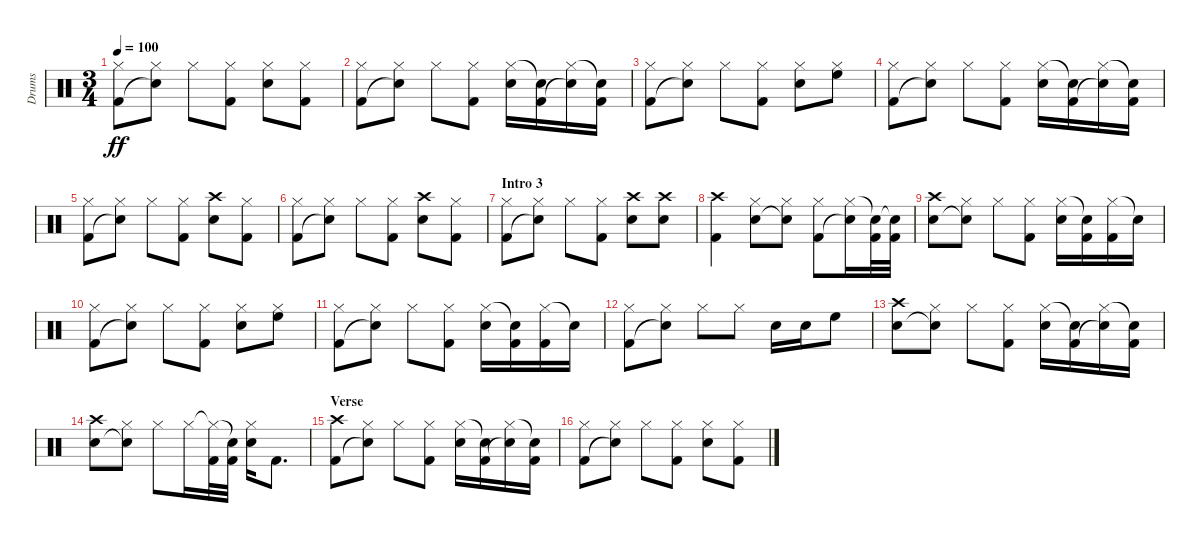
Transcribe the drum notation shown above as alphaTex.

\track ("Drums" "Drums") {instrument percussion}
\staff {score}
\articulation defaults
\ts (3 4)
\tempo 100
\clef neutral
\ks c
("Hi-Hat (closed)" "Kick (hit) 2").8{dy ff} ("Hi-Hat (closed)" "Snare (hit)"{t}).8 "Hi-Hat (closed)".8 ("Hi-Hat (closed)" "Kick (hit) 2").8 ("Hi-Hat (closed)" "Snare (hit) 2").8 ("Hi-Hat (closed)" "Kick (hit) 2").8 |
("Hi-Hat (closed)" "Kick (hit) 2").8 ("Hi-Hat (closed)" "Snare (hit)"{t}).8 "Hi-Hat (closed)".8 ("Hi-Hat (closed)" "Kick (hit) 2").8 ("Hi-Hat (closed)" "Snare (hit) 2").16 ("Snare (hit)"{t} "Kick (hit) 2").16 ("Hi-Hat (closed)" "Snare (hit)"{t}).16 ("Snare (hit)"{t} "Kick (hit) 2").16 |
("Hi-Hat (closed)" "Kick (hit) 2").8 ("Hi-Hat (closed)" "Snare (hit)"{t}).8 "Hi-Hat (closed)".8 ("Hi-Hat (closed)" "Kick (hit) 2").8 ("Hi-Hat (closed)" "Snare (hit) 2").8 ("Hi-Hat (closed)" "High Floor Tom (hit)").8 |
("Hi-Hat (closed)" "Kick (hit) 2").8 ("Hi-Hat (closed)" "Snare (hit)"{t}).8 "Hi-Hat (closed)".8 ("Hi-Hat (closed)" "Kick (hit) 2").8 ("Hi-Hat (closed)" "Snare (hit) 2").16 ("Snare (hit)"{t} "Kick (hit) 2").16 ("Hi-Hat (closed)" "Snare (hit)"{t}).16 ("Snare (hit)"{t} "Kick (hit) 2").16 |
("Hi-Hat (closed)" "Kick (hit) 2").8 ("Hi-Hat (closed)" "Snare (hit)"{t}).8 "Hi-Hat (closed)".8 ("Hi-Hat (closed)" "Kick (hit) 2").8 ("Crash high (hit)" "Snare (hit) 2").8 ("Hi-Hat (closed)" "Kick (hit) 2").8 |
("Hi-Hat (closed)" "Kick (hit) 2").8 ("Hi-Hat (closed)" "Snare (hit)"{t}).8 "Hi-Hat (closed)".8 ("Hi-Hat (closed)" "Kick (hit) 2").8 ("Crash high (hit)" "Snare (hit) 2").8 ("Hi-Hat (closed)" "Kick (hit) 2").8 |
\section ("" "Intro 3")
("Hi-Hat (closed)" "Kick (hit) 2").8 ("Hi-Hat (closed)" "Snare (hit)"{t}).8 "Hi-Hat (closed)".8 ("Hi-Hat (closed)" "Kick (hit) 2").8 ("Crash high (hit)" "Snare (hit) 2").8 ("Crash high (hit)" "Snare (hit) 2").8 |
("Crash high (hit)" "Kick (hit) 2").4 ("Hi-Hat (closed)" "Snare (hit) 2").8 ("Hi-Hat (closed)" "Snare (hit)"{t}).8 ("Hi-Hat (closed)" "Kick (hit) 2").8 ("Hi-Hat (closed)" "Snare (hit)"{t}).16 ("Snare (hit)"{t} "Kick (hit) 2").32 ("Snare (hit)"{t} "Kick (hit) 2").32 |
("Crash high (hit)" "Snare (hit) 2").8 ("Hi-Hat (closed)" "Snare (hit)"{t}).8 "Hi-Hat (closed)".8 ("Hi-Hat (closed)" "Kick (hit) 2").8 ("Hi-Hat (closed)" "Snare (hit) 2").16 ("Snare (hit)"{t} "Kick (hit) 2").16 ("Hi-Hat (closed)" "Kick (hit) 2").16 "Snare (hit)"{t}.16 |
("Hi-Hat (closed)" "Kick (hit) 2").8 ("Hi-Hat (closed)" "Snare (hit)"{t}).8 "Hi-Hat (closed)".8 ("Hi-Hat (closed)" "Kick (hit) 2").8 ("Hi-Hat (closed)" "Snare (hit) 2").8 ("Hi-Hat (closed)" "High Floor Tom (hit)").8 |
("Hi-Hat (closed)" "Kick (hit) 2").8 ("Hi-Hat (closed)" "Snare (hit)"{t}).8 "Hi-Hat (closed)".8 ("Hi-Hat (closed)" "Kick (hit) 2").8 ("Hi-Hat (closed)" "Snare (hit) 2").16 ("Snare (hit)"{t} "Kick (hit) 2").16 ("Hi-Hat (closed)" "Kick (hit) 2").16 "Snare (hit)"{t}.16 |
("Hi-Hat (closed)" "Kick (hit) 2").8 ("Hi-Hat (closed)" "Snare (hit)"{t}).8 "Hi-Hat (closed)".8 "Hi-Hat (closed)".8 "Snare (hit) 2".16 "Snare (hit) 2".16 "High Floor Tom (hit)".8 |
("Crash high (hit)" "Snare (hit) 2").8 ("Hi-Hat (closed)" "Snare (hit)"{t}).8 "Hi-Hat (closed)".8 ("Hi-Hat (closed)" "Kick (hit) 2").8 ("Hi-Hat (closed)" "Snare (hit) 2").16 ("Snare (hit)"{t} "Kick (hit) 2").16 ("Hi-Hat (closed)" "Snare (hit)"{t}).16 ("Snare (hit)"{t} "Kick (hit) 2").16 |
("Crash high (hit)" "Snare (hit) 2").8 ("Hi-Hat (closed)" "Snare (hit)"{t}).8 "Hi-Hat (closed)".8 "Hi-Hat (closed)".16 ("Hi-Hat (closed)"{t} "Kick (hit) 2").32 ("Snare (hit)"{t} "Kick (hit) 2").32 ("Hi-Hat (closed)" "Snare (hit) 2").16 "Kick (hit) 2".8{d} |
\section ("" "Verse")
("Crash high (hit)" "Kick (hit) 2").8 ("Hi-Hat (closed)" "Snare (hit)"{t}).8 "Hi-Hat (closed)".8 ("Hi-Hat (closed)" "Kick (hit) 2").8 ("Hi-Hat (closed)" "Snare (hit) 2").16 ("Snare (hit)"{t} "Kick (hit) 2").16 ("Hi-Hat (closed)" "Snare (hit)"{t}).16 ("Snare (hit)"{t} "Kick (hit) 2").16 |
("Hi-Hat (closed)" "Kick (hit) 2").8 ("Hi-Hat (closed)" "Snare (hit)"{t}).8 "Hi-Hat (closed)".8 ("Hi-Hat (closed)" "Kick (hit) 2").8 ("Hi-Hat (closed)" "Snare (hit) 2").8 ("Hi-Hat (closed)" "Kick (hit) 2").8
